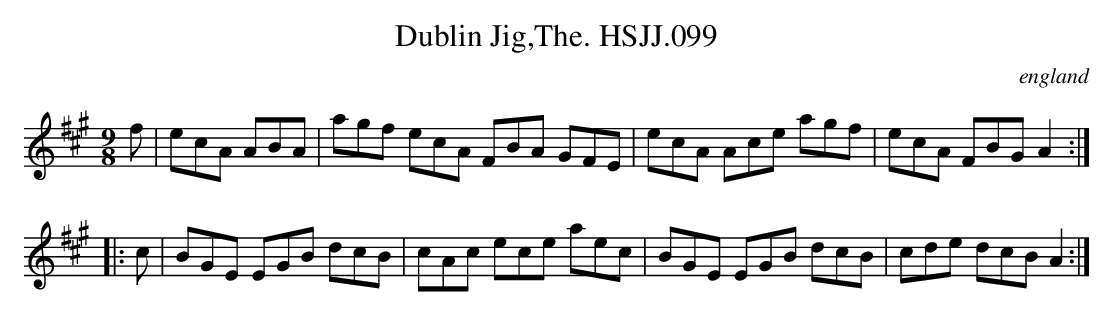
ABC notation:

X:1
T:Dublin Jig,The. HSJJ.099
O:england
M:9/8
L:1/8
K:A
f|ecA ABA|agf ecA FBA GFE|ecA Ace agf|ecA FBG A2:|
|:c|BGE EGB dcB|cAc ece aec|BGE EGB dcB|cde dcB A2:|]
